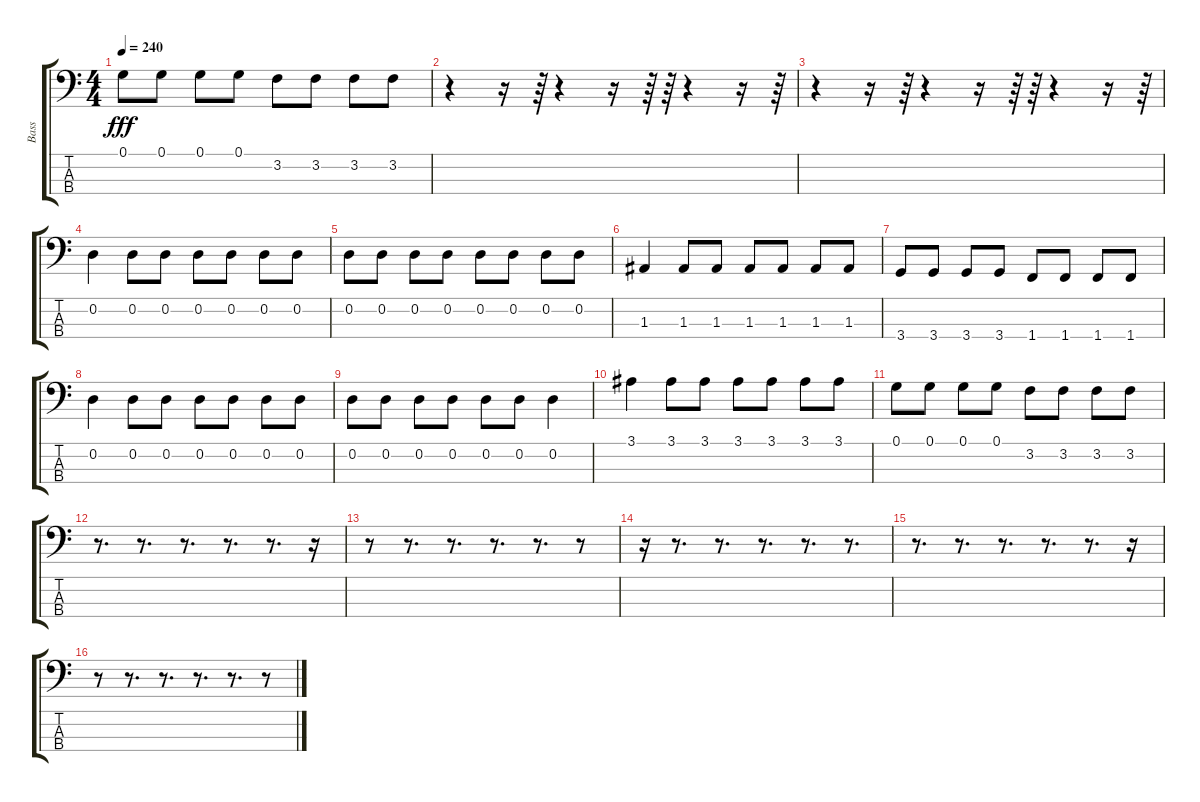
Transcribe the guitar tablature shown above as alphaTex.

\track ("Bass" "Bass") {instrument electricbassfinger}
\staff {score tabs}
\tuning (G2 D2 A1 E1) {hide}
\ts (4 4)
\tempo 240
\clef f4
\ks c
0.1.8{dy fff} 0.1.8 0.1.8 0.1.8 3.2.8 3.2.8 3.2.8 3.2.8 |
r.4 r.16 r.64 r.4 r.16 r.64 r.64 r.4 r.16 r.64 |
r.4 r.16 r.64 r.4 r.16 r.64 r.64 r.4 r.16 r.64 |
0.2.4 0.2.8 0.2.8 0.2.8 0.2.8 0.2.8 0.2.8 |
0.2.8 0.2.8 0.2.8 0.2.8 0.2.8 0.2.8 0.2.8 0.2.8 |
1.3.4 1.3.8 1.3.8 1.3.8 1.3.8 1.3.8 1.3.8 |
3.4.8 3.4.8 3.4.8 3.4.8 1.4.8 1.4.8 1.4.8 1.4.8 |
0.2.4 0.2.8 0.2.8 0.2.8 0.2.8 0.2.8 0.2.8 |
0.2.8 0.2.8 0.2.8 0.2.8 0.2.8 0.2.8 0.2.4 |
3.1.4 3.1.8 3.1.8 3.1.8 3.1.8 3.1.8 3.1.8 |
0.1.8 0.1.8 0.1.8 0.1.8 3.2.8 3.2.8 3.2.8 3.2.8 |
r.8{d} r.8{d} r.8{d} r.8{d} r.8{d} r.16 |
r.8 r.8{d} r.8{d} r.8{d} r.8{d} r.8 |
r.16 r.8{d} r.8{d} r.8{d} r.8{d} r.8{d} |
r.8{d} r.8{d} r.8{d} r.8{d} r.8{d} r.16 |
r.8 r.8{d} r.8{d} r.8{d} r.8{d} r.8
